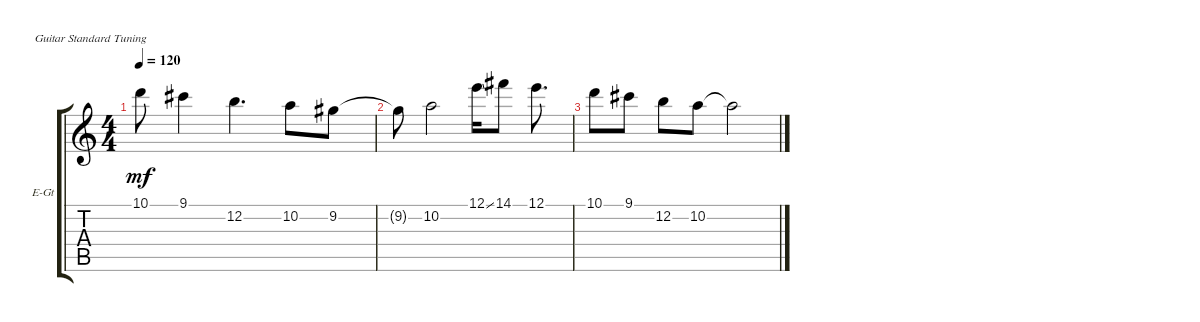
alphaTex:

\defaultSystemsLayout 4
\bracketExtendMode groupsimilarinstruments
\firstSystemTrackNameOrientation horizontal
\otherSystemsTrackNameOrientation horizontal
\track ("Electric Guitar" "E-Gt") {instrument distortionguitar}
\staff {score tabs}
\tuning (E4 B3 G3 D3 A2 E2)
\ts (4 4)
\tempo 120
\clef g2
\ks c
10.1{t}.8{dy mf} 9.1.4 12.2.4{d} 10.2.8 9.2.8 |
9.2{t}.8 10.2.2 12.1{ss}.16 14.1.8 12.1.8{d} |
10.1.8 9.1.8 12.2.8 10.2.8 10.2{t}.2
